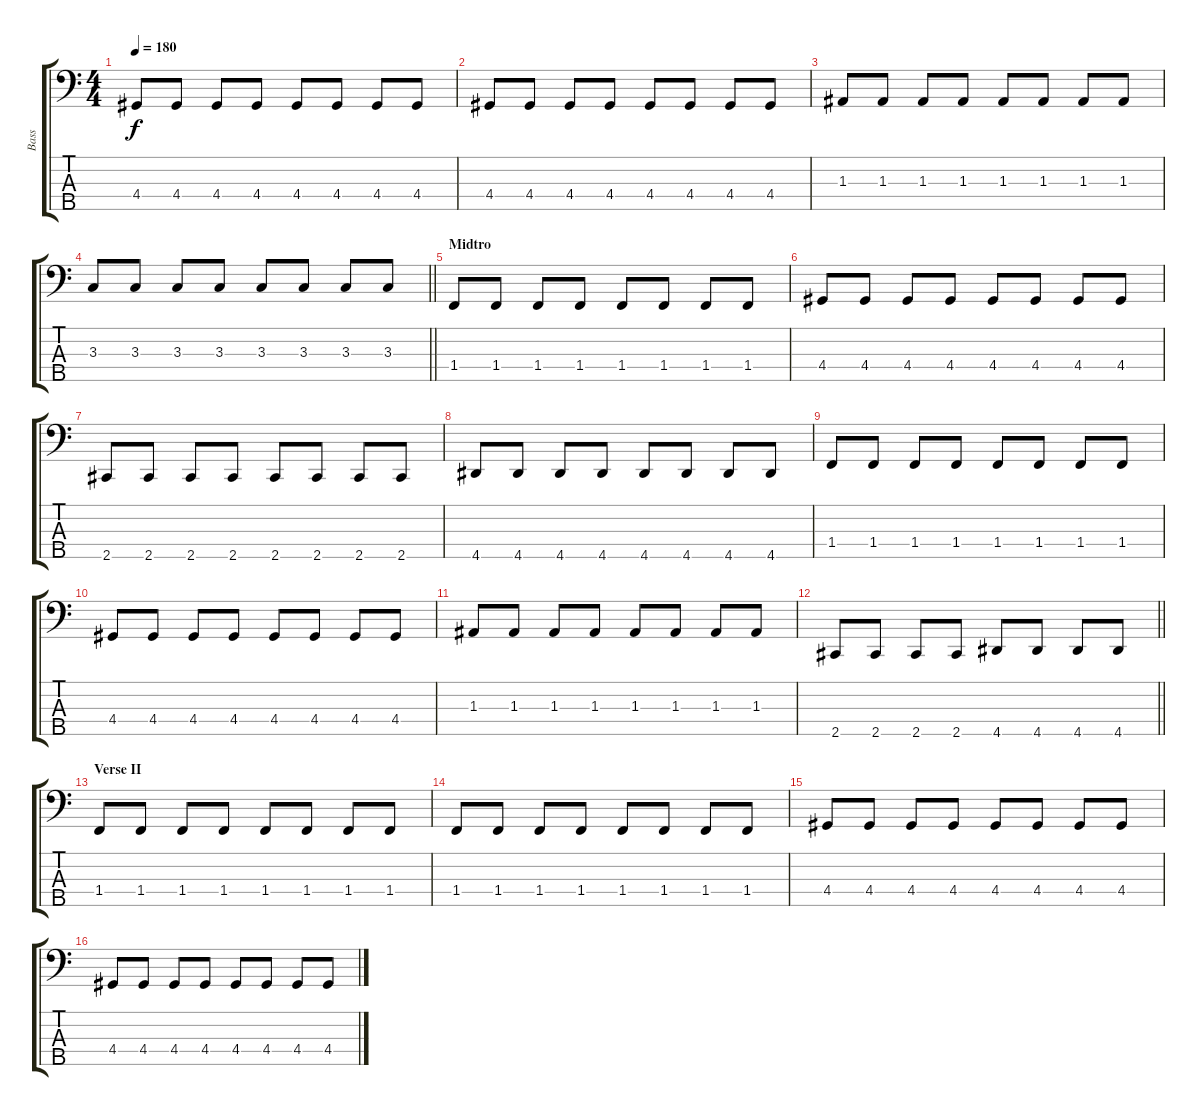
\track ("Bass" "Bass") {instrument electricbassfinger}
\staff {score tabs}
\tuning (G2 D2 A1 E1 B0) {hide}
\ts (4 4)
\tempo 180
\clef f4
\ks c
4.4.8{dy f} 4.4.8 4.4.8 4.4.8 4.4.8 4.4.8 4.4.8 4.4.8 |
4.4.8 4.4.8 4.4.8 4.4.8 4.4.8 4.4.8 4.4.8 4.4.8 |
1.3.8 1.3.8 1.3.8 1.3.8 1.3.8 1.3.8 1.3.8 1.3.8 |
\barLineRight lightlight
3.3.8 3.3.8 3.3.8 3.3.8 3.3.8 3.3.8 3.3.8 3.3.8 |
\section ("" "Midtro")
1.4.8 1.4.8 1.4.8 1.4.8 1.4.8 1.4.8 1.4.8 1.4.8 |
4.4.8 4.4.8 4.4.8 4.4.8 4.4.8 4.4.8 4.4.8 4.4.8 |
2.5.8 2.5.8 2.5.8 2.5.8 2.5.8 2.5.8 2.5.8 2.5.8 |
4.5.8 4.5.8 4.5.8 4.5.8 4.5.8 4.5.8 4.5.8 4.5.8 |
1.4.8 1.4.8 1.4.8 1.4.8 1.4.8 1.4.8 1.4.8 1.4.8 |
4.4.8 4.4.8 4.4.8 4.4.8 4.4.8 4.4.8 4.4.8 4.4.8 |
1.3.8 1.3.8 1.3.8 1.3.8 1.3.8 1.3.8 1.3.8 1.3.8 |
\barLineRight lightlight
2.5.8 2.5.8 2.5.8 2.5.8 4.5.8 4.5.8 4.5.8 4.5.8 |
\section ("" "Verse II")
1.4.8 1.4.8 1.4.8 1.4.8 1.4.8 1.4.8 1.4.8 1.4.8 |
1.4.8 1.4.8 1.4.8 1.4.8 1.4.8 1.4.8 1.4.8 1.4.8 |
4.4.8 4.4.8 4.4.8 4.4.8 4.4.8 4.4.8 4.4.8 4.4.8 |
4.4.8 4.4.8 4.4.8 4.4.8 4.4.8 4.4.8 4.4.8 4.4.8
